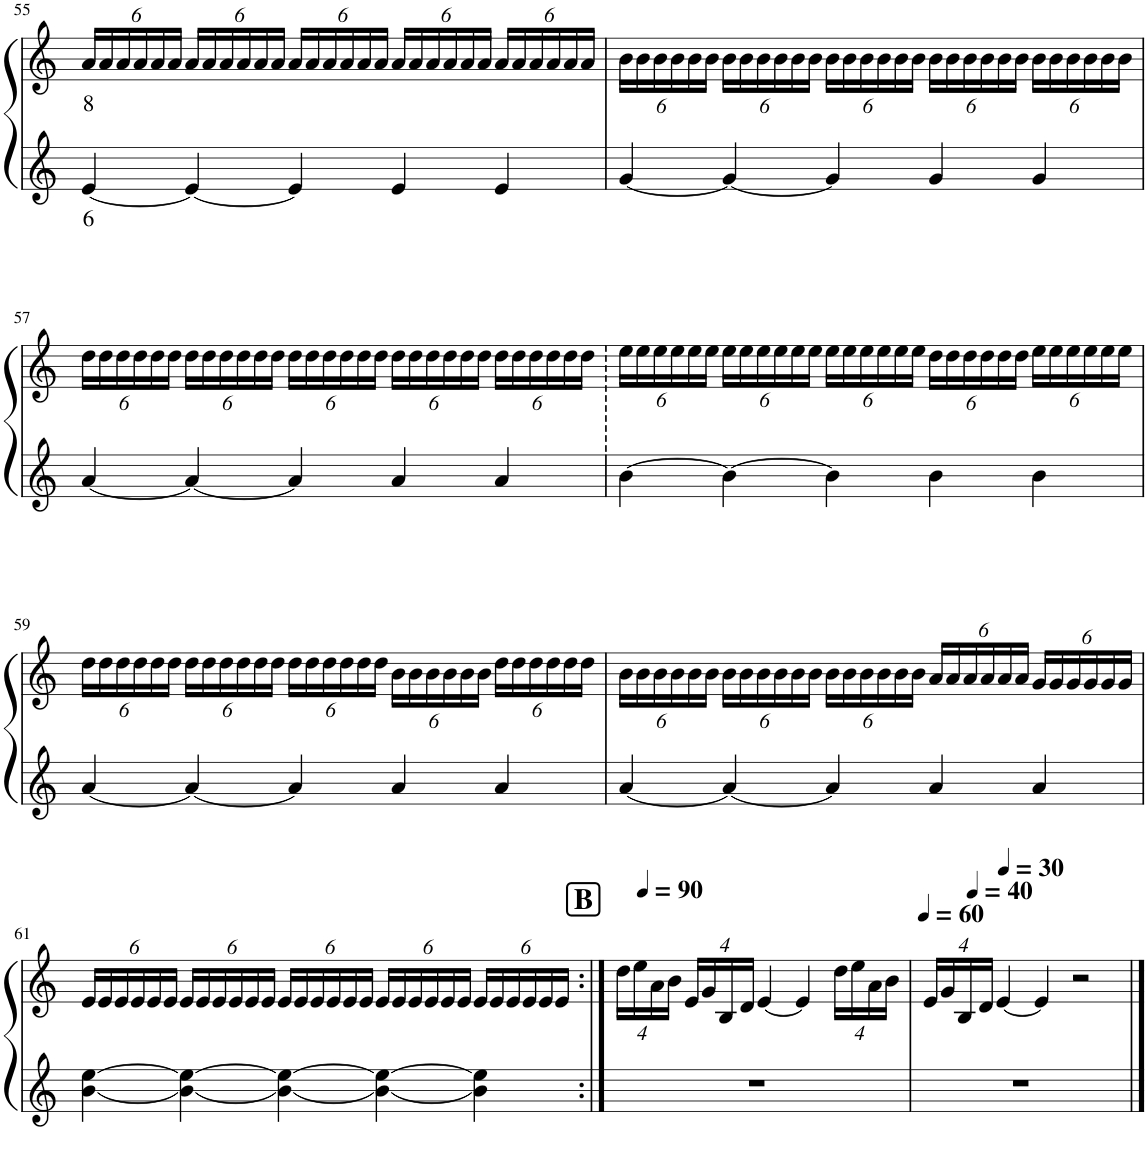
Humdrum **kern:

**kern	**text	**kern	**text
*part1	*part1	*part1	*part1
*staff2	*staff2	*staff1	*staff1
*I"ハープ	*	*	*
!!LO:PB:g=z
*clefG2	*	*clefG2	*
*k[]	*	*k[]	*
*M5/4	*	*M5/4	*
=55	=55	=55	=55
!	!LO:LY:b	!	!
*	*	*Xbrackettup	*
!	!	!	!LO:LY:b
[4e/	6	24a/LL	8
.	.	24a/	.
.	.	24a/	.
.	.	24a/	.
.	.	24a/	.
.	.	24a/JJ	.
4e/_	.	24a/LL	.
.	.	24a/	.
.	.	24a/	.
.	.	24a/	.
.	.	24a/	.
.	.	24a/JJ	.
4e/]	.	24a/LL	.
.	.	24a/	.
.	.	24a/	.
.	.	24a/	.
.	.	24a/	.
.	.	24a/JJ	.
4e/	.	24a/LL	.
.	.	24a/	.
.	.	24a/	.
.	.	24a/	.
.	.	24a/	.
.	.	24a/JJ	.
4e/	.	24a/LL	.
.	.	24a/	.
.	.	24a/	.
.	.	24a/	.
.	.	24a/	.
.	.	24a/JJ	.
=56	=56	=56	=56
[4g/	.	24b\LL	.
.	.	24b\	.
.	.	24b\	.
.	.	24b\	.
.	.	24b\	.
.	.	24b\JJ	.
4g/_	.	24b\LL	.
.	.	24b\	.
.	.	24b\	.
.	.	24b\	.
.	.	24b\	.
.	.	24b\JJ	.
4g/]	.	24b\LL	.
.	.	24b\	.
.	.	24b\	.
.	.	24b\	.
.	.	24b\	.
.	.	24b\JJ	.
4g/	.	24b\LL	.
.	.	24b\	.
.	.	24b\	.
.	.	24b\	.
.	.	24b\	.
.	.	24b\JJ	.
4g/	.	24b\LL	.
.	.	24b\	.
.	.	24b\	.
.	.	24b\	.
.	.	24b\	.
.	.	24b\JJ	.
!!LO:LB:g=z
=57	=57	=57	=57
[4a/	.	24dd\LL	.
.	.	24dd\	.
.	.	24dd\	.
.	.	24dd\	.
.	.	24dd\	.
.	.	24dd\JJ	.
4a/_	.	24dd\LL	.
.	.	24dd\	.
.	.	24dd\	.
.	.	24dd\	.
.	.	24dd\	.
.	.	24dd\JJ	.
4a/]	.	24dd\LL	.
.	.	24dd\	.
.	.	24dd\	.
.	.	24dd\	.
.	.	24dd\	.
.	.	24dd\JJ	.
4a/	.	24dd\LL	.
.	.	24dd\	.
.	.	24dd\	.
.	.	24dd\	.
.	.	24dd\	.
.	.	24dd\JJ	.
4a/	.	24dd\LL	.
.	.	24dd\	.
.	.	24dd\	.
.	.	24dd\	.
.	.	24dd\	.
.	.	24dd\JJ	.
=58	=58	=58	=58
[4b\	.	24ee\LL	.
.	.	24ee\	.
.	.	24ee\	.
.	.	24ee\	.
.	.	24ee\	.
.	.	24ee\JJ	.
4b\_	.	24ee\LL	.
.	.	24ee\	.
.	.	24ee\	.
.	.	24ee\	.
.	.	24ee\	.
.	.	24ee\JJ	.
4b\]	.	24ee\LL	.
.	.	24ee\	.
.	.	24ee\	.
.	.	24ee\	.
.	.	24ee\	.
.	.	24ee\JJ	.
4b\	.	24dd\LL	.
.	.	24dd\	.
.	.	24dd\	.
.	.	24dd\	.
.	.	24dd\	.
.	.	24dd\JJ	.
4b\	.	24ee\LL	.
.	.	24ee\	.
.	.	24ee\	.
.	.	24ee\	.
.	.	24ee\	.
.	.	24ee\JJ	.
!!LO:LB:g=z
=59	=59	=59	=59
[4a/	.	24dd\LL	.
.	.	24dd\	.
.	.	24dd\	.
.	.	24dd\	.
.	.	24dd\	.
.	.	24dd\JJ	.
4a/_	.	24dd\LL	.
.	.	24dd\	.
.	.	24dd\	.
.	.	24dd\	.
.	.	24dd\	.
.	.	24dd\JJ	.
4a/]	.	24dd\LL	.
.	.	24dd\	.
.	.	24dd\	.
.	.	24dd\	.
.	.	24dd\	.
.	.	24dd\JJ	.
4a/	.	24b\LL	.
.	.	24b\	.
.	.	24b\	.
.	.	24b\	.
.	.	24b\	.
.	.	24b\JJ	.
4a/	.	24dd\LL	.
.	.	24dd\	.
.	.	24dd\	.
.	.	24dd\	.
.	.	24dd\	.
.	.	24dd\JJ	.
=60	=60	=60	=60
[4a/	.	24b\LL	.
.	.	24b\	.
.	.	24b\	.
.	.	24b\	.
.	.	24b\	.
.	.	24b\JJ	.
4a/_	.	24b\LL	.
.	.	24b\	.
.	.	24b\	.
.	.	24b\	.
.	.	24b\	.
.	.	24b\JJ	.
4a/]	.	24b\LL	.
.	.	24b\	.
.	.	24b\	.
.	.	24b\	.
.	.	24b\	.
.	.	24b\JJ	.
4a/	.	24a/LL	.
.	.	24a/	.
.	.	24a/	.
.	.	24a/	.
.	.	24a/	.
.	.	24a/JJ	.
4a/	.	24g/LL	.
.	.	24g/	.
.	.	24g/	.
.	.	24g/	.
.	.	24g/	.
.	.	24g/JJ	.
!!LO:LB:g=z
=61	=61	=61	=61
[4b\ [4ee\	.	24e/LL	.
.	.	24e/	.
.	.	24e/	.
.	.	24e/	.
.	.	24e/	.
.	.	24e/JJ	.
4b\_ 4ee\_	.	24e/LL	.
.	.	24e/	.
.	.	24e/	.
.	.	24e/	.
.	.	24e/	.
.	.	24e/JJ	.
4b\_ 4ee\_	.	24e/LL	.
.	.	24e/	.
.	.	24e/	.
.	.	24e/	.
.	.	24e/	.
.	.	24e/JJ	.
4b\_ 4ee\_	.	24e/LL	.
.	.	24e/	.
.	.	24e/	.
.	.	24e/	.
.	.	24e/	.
.	.	24e/JJ	.
4b\] 4ee\]	.	24e/LL	.
.	.	24e/	.
.	.	24e/	.
.	.	24e/	.
.	.	24e/	.
.	.	24e/JJ	.
=62:|!	=62:|!	=62:|!	=62:|!
!!LO:REH:place=s1:a:B:cj:fs=14:t=B
*	*	*MM90	*
4%5r	.	16dd\LL	.
.	.	16ee\	.
.	.	16a\	.
.	.	16b\JJ	.
.	.	16e/LL	.
.	.	16g/	.
.	.	16B/	.
.	.	16d/JJ	.
.	.	[4e/	.
.	.	4e/]	.
.	.	16dd\LL	.
.	.	16ee\	.
.	.	16a\	.
.	.	16b\JJ	.
=63	=63	=63	=63
*	*	*MM60	*
4%5r	.	16e/LL	.
.	.	16g/	.
*	*	*MM40	*
.	.	16B/	.
.	.	16d/JJ	.
*	*	*MM30	*
.	.	[4e/	.
.	.	4e/]	.
.	.	2r	.
==	==	==	==
*-	*-	*-	*-
